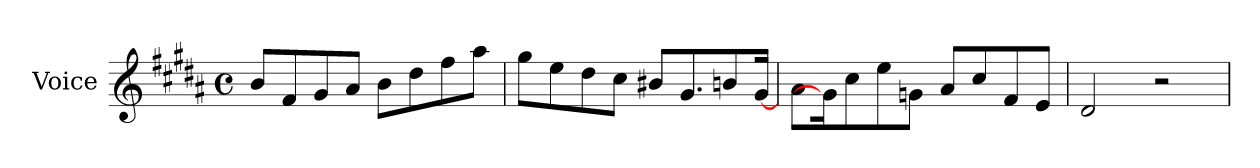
**kern
*part1
*staff1
*I"Voice
*I'Voice
*clefG2
*k[f#c#g#d#a#]
*M4/4
*met(c)
=1
8b/L
8f#/
8g#/
8a#/J
8b\L
8dd#\
8ff#\
8aa#\J
=2
8gg#\L
8ee\
8dd#\
8cc#\J
8b#X/L
8.g#/
8bn/
[16g#/J
=3
8a#\L
16g#/J]
8cc#\
8ee\
8gn\J
8a#/L
8cc#/
8f#/
8e/J
=4
2d#/
2rcc
=
*-
